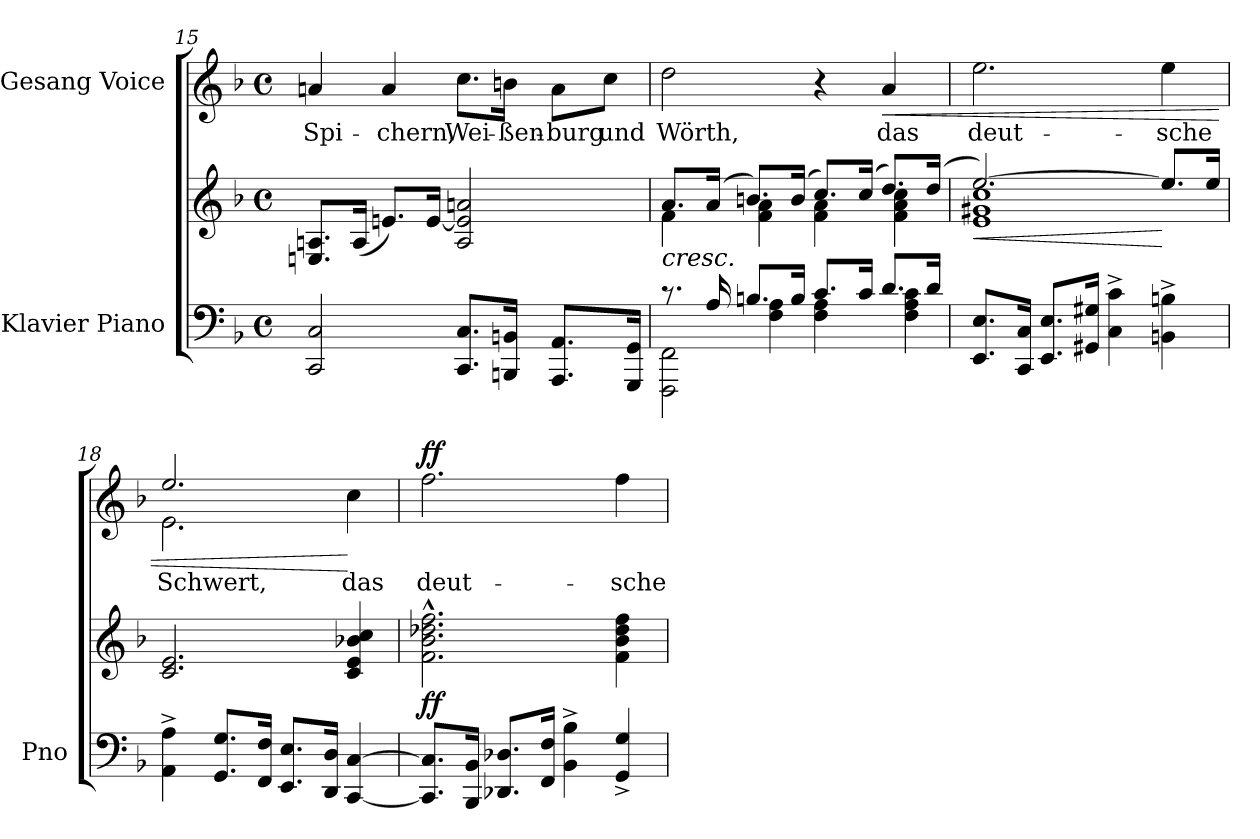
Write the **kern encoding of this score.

**kern	**kern	**dynam	**kern	**text	**dynam
*part2	*part2	*part2	*part1	*part1	*part1
*staff3	*staff2	*staff2/3	*staff1	*staff1	*staff1
*I"Klavier Piano	*	*	*I"Gesang Voice	*	*
*I'Pno	*	*	*	*	*
*clefF4	*clefG2	*	*clefG2	*	*
*k[b-]	*k[b-]	*	*k[b-]	*	*
*M4/4	*M4/4	*	*M4/4	*	*
*met(c)	*met(c)	*	*met(c)	*	*
=15	=15	=15	=15	=15	=15
!	!	!	!	!LO:LY:b	!
2CC/ 2C/	8.En/ 8.An/L	.	4an/	Spi-	.
.	(16A/Jk	.	.	.	.
!	!	!	!	!LO:LY:b	!
.	8.en/L)	.	4a/	-chern,	.
.	[16e/Jk	.	.	.	.
!	!	!	!	!LO:LY:b	!
8.CC/ 8.C/L	2A/ 2e/] 2an/	.	8.cc\L	Wei-	.
!	!	!	!	!LO:LY:b	!
16BBBn/ 16BBn/Jk	.	.	16bn\Jk	-ßen-	.
!	!	!	!	!LO:LY:b	!
8.AAA/ 8.AA/L	.	.	8a\L	-burg	.
!	!	!	!	!LO:LY:b	!
.	.	.	8cc\J	und	.
16GGG/ 16GG/Jk	.	.	.	.	.
!!LO:PB:g=z
=16	=16	=16	=16	=16	=16
*^	*	*	*	*	*
*	*^	*	*	*	*	*
!	!	!	!	!LO:HP:b	!	!LO:LY:b	!
*	*	*	*^	*	*	*	*
8.r	4ryy	2FFF\ 2FF\	8.a/L	4f\	<	2dd\	Wörth,	.
16A/	.	.	(16a/Jk	.	.	.	.	.
8.Bn/L	4F\ 4A\	.	8.bn/L)	4f\ 4a\	.	.	.	.
16B/Jk	.	.	(16b/Jk	.	.	.	.	.
8.c/L	4F\ 4A\	2ryy	8.cc/L)	4f\ 4a\	.	4r	.	.
16c/Jk	.	.	(16cc/Jk	.	.	.	.	.
!	!	!	!	!	!	!	!LO:LY:b	!LO:HP:b
8.d/L	4F\ 4A\ 4c\	.	8.dd/L)	4f\ 4a\ 4cc\	.	4a/	das	<
(16d/Jk	.	.	(16dd/Jk	.	.	.	.	.
*v	*v	*v	*	*	*	*	*	*
=17	=17	=17	=17	=17	=17	=17
*	*	*^	*	*	*	*
!	!	!	!	!LO:HP:b	!	!LO:LY:b	!
8.EE/ 8.E/L	[>2.ee/)	1cc	1e 1g#X)	<	2.ee\	deut-	.
16CC/ 16C/Jk	.	.	.	.	.	.	.
8.EE/ 8.E/L	.	.	.	.	.	.	.
16GG#X/ 16G#X/Jk	.	.	.	.	.	.	.
4C\^> 4c\^>	.	.	.	.	.	.	.
!	!	!	!	!	!	!LO:LY:b	!
4BBn\^> 4Bn\^>	8.ee/L]	.	.	[	4ee\	-sche	.
.	16ee/Jk	.	.	.	.	.	.
*	*v	*v	*v	*	*	*	*
.	.	[	.	.	.
=18	=18	=18	=18	=18	=18
!	!	!	!	!LO:LY:b	!
*	*	*	*^	*	*
4AA\^ 4A\^	2.c/ 2.e/	.	2.ee/	2.e\	Schwert,	.
8.GG/ 8.G/L	.	.	.	.	.	.
16FF/ 16F/Jk	.	.	.	.	.	.
8.EE/ 8.E/L	.	.	.	.	.	.
16DD/ 16D/Jk	.	.	.	.	.	.
!	!	!	!	!	!LO:LY:b	!
[4CC/ [4C/	4c/ 4e/ 4b-X/ 4cc/	.	4cc\	4ryy	das	[
=19	=19	=19	=19	=19	=19	=19
!	!	!LO:DY:b	!	!	!LO:LY:b	!LO:DY:a
*	*	*	*v	*v	*	*
8.CC/] 8.C/]L	2.f\^^ 2.b-\^^ 2.dd-X\^^ 2.ff\^^	ff	2.ff\	deut-	ff
16BBB-/ 16BB-/Jk	.	.	.	.	.
8.DD-X/ 8.D-X/L	.	.	.	.	.
16FF/ 16F/Jk	.	.	.	.	.
4BB-\^ 4B-\^	.	.	.	.	.
!	!	!	!	!LO:LY:b	!
4GG/^> 4G/^>	4f\ 4b-\ 4dd-\ 4ff\	.	4ff\	-sche	.
=	=	=	=	=	=
*-	*-	*-	*-	*-	*-
